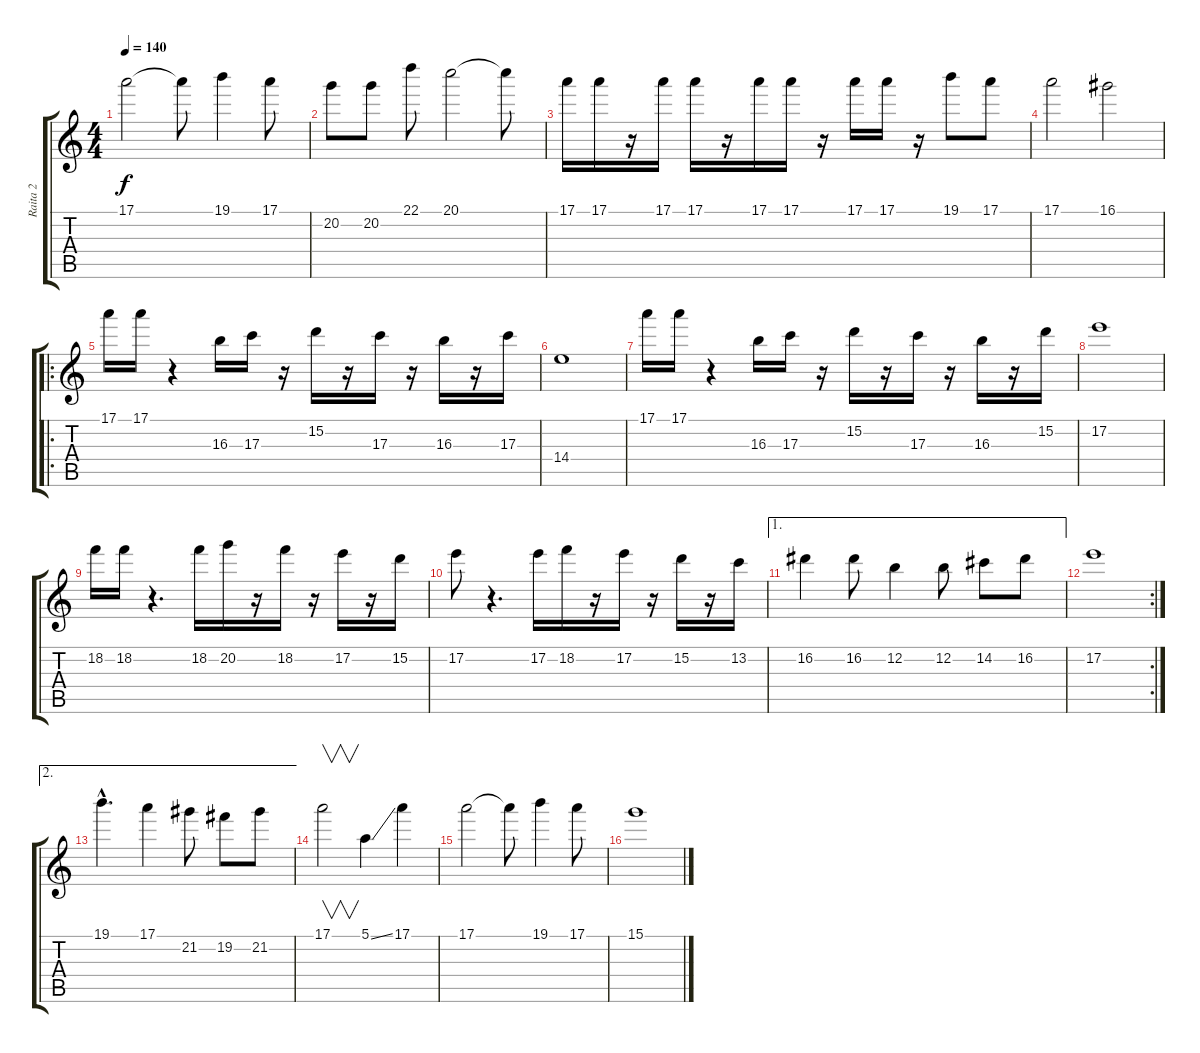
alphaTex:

\track ("Raita 2" "Raita 2") {instrument overdrivenguitar}
\staff {score tabs}
\tuning (E4 B3 G3 D3 A2 E2) {hide}
\ts (4 4)
\tempo 140
\clef g2
\ks c
17.1.2{dy f} 17.1{t}.8 19.1.4 17.1.8 |
20.2.8 20.2.8 22.1.8 20.1.2 20.1{t}.8 |
17.1.16 17.1.16 r.16 17.1.16 17.1.16 r.16 17.1.16 17.1.16 r.16 17.1.16 17.1.16 r.16 19.1.8 17.1.8 |
17.1.2 16.1.2 |
\ro
17.1.16 17.1.16 r.4 16.3.16 17.3.16 r.16 15.2.16 r.16 17.3.16 r.16 16.3.16 r.16 17.3.16 |
14.4.1 |
17.1.16 17.1.16 r.4 16.3.16 17.3.16 r.16 15.2.16 r.16 17.3.16 r.16 16.3.16 r.16 15.2.16 |
17.2.1 |
18.2.16 18.2.16 r.4{d} 18.2.16 20.2.16 r.16 18.2.16 r.16 17.2.16 r.16 15.2.16 |
17.2.8 r.4{d} 17.2.16 18.2.16 r.16 17.2.16 r.16 15.2.16 r.16 13.2.16 |
\ae 1
16.2.4 16.2.8 12.2.4 12.2.8 14.2.8 16.2.8 |
\rc 2
17.2.1 |
\ae 2
19.1{hac}.4{d} 17.1.4 21.2.8 19.2.8 21.2.8 |
17.1.2{v} 5.1{ss}.4 17.1.4 |
17.1.2 17.1{t}.8 19.1.4 17.1.8 |
15.1.1
